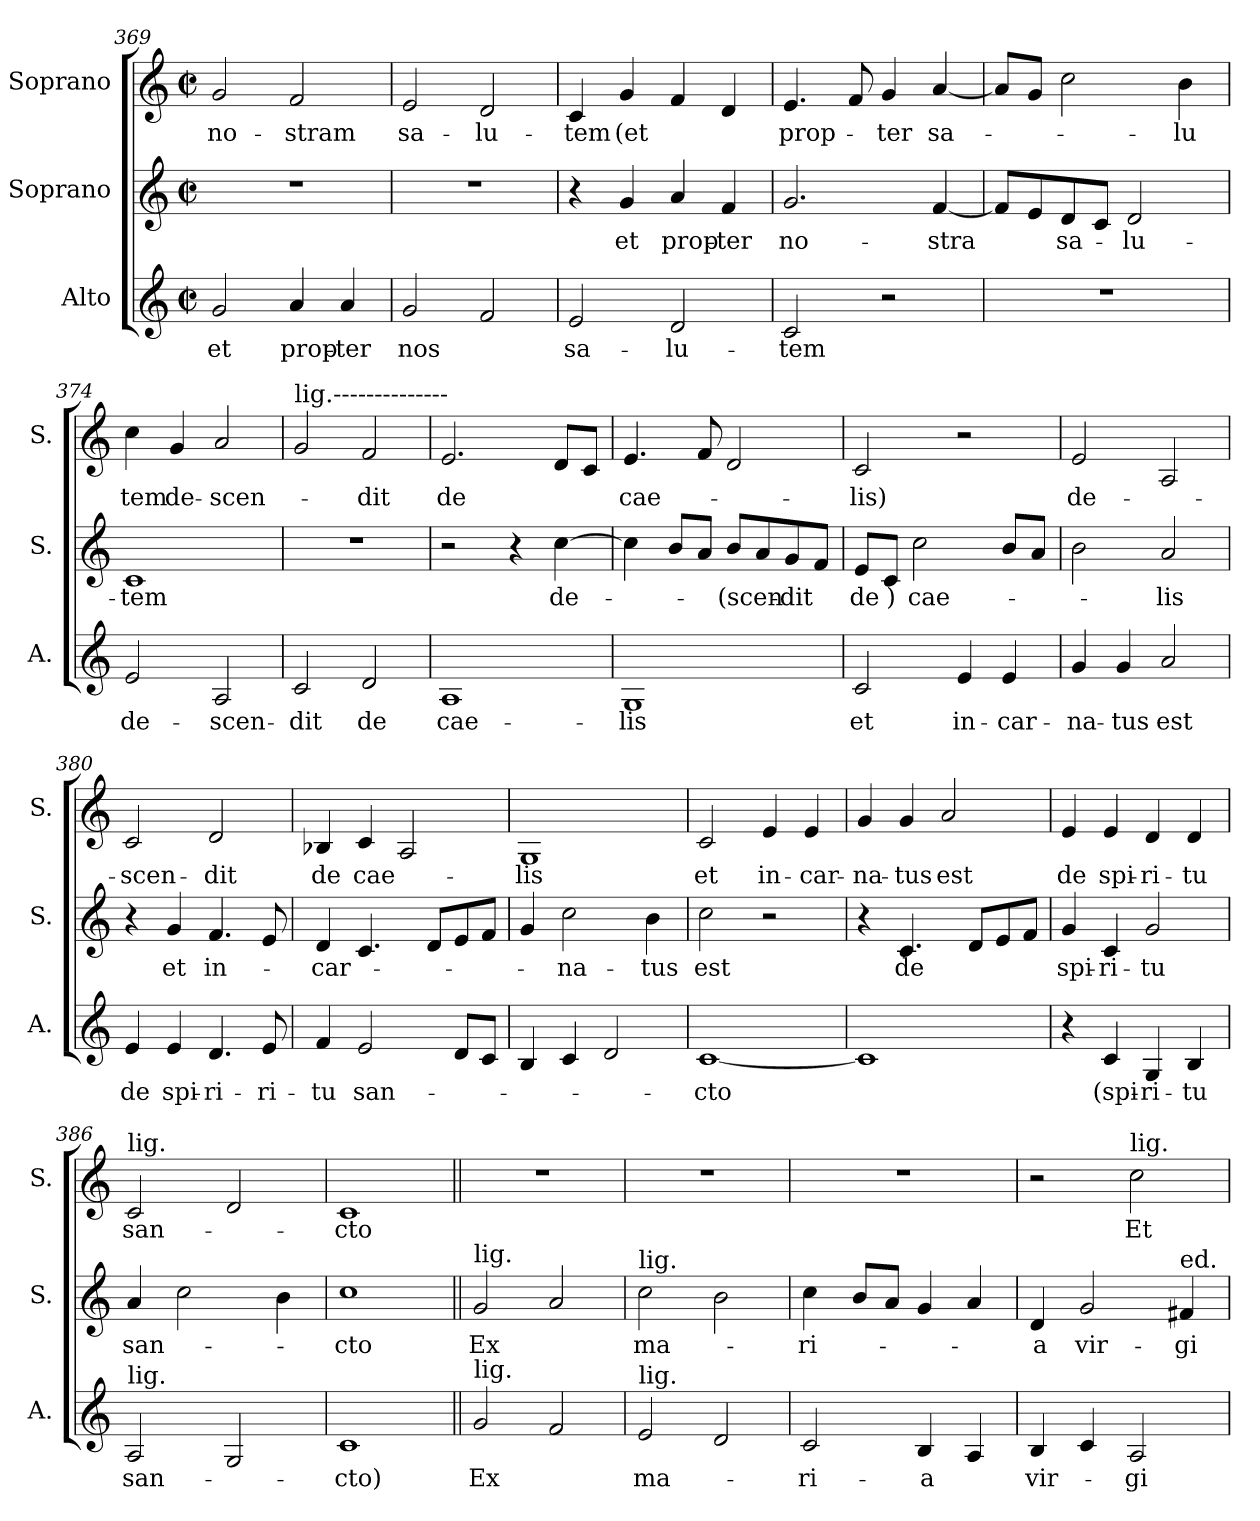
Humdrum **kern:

**kern	**text	**kern	**text	**kern	**text
*part3	*part3	*part2	*part2	*part1	*part1
*staff3	*staff3	*staff2	*staff2	*staff1	*staff1
*I"Alto	*	*I"Soprano	*	*I"Soprano	*
*I'A.	*	*I'S.	*	*I'S.	*
*clefG2	*	*clefG2	*	*clefG2	*
*k[]	*	*k[]	*	*k[]	*
*M2/2	*	*M2/2	*	*M2/2	*
*met(c|)	*	*met(c|)	*	*met(c|)	*
=369	=369	=369	=369	=369	=369
!	!LO:LY:b	!	!	!	!LO:LY:b
2g/	et	1r	.	2g/	no-
!	!LO:LY:b	!	!	!	!LO:LY:b
4a/	prop-	.	.	2f/	-stram
!	!LO:LY:b	!	!	!	!
4a/	-ter	.	.	.	.
=370	=370	=370	=370	=370	=370
!	!LO:LY:b	!	!	!	!LO:LY:b
2g/	nos	1r	.	2e/	sa-
!	!	!	!	!	!LO:LY:b
2f/	.	.	.	2d/	-lu-
=371	=371	=371	=371	=371	=371
!	!LO:LY:b	!	!	!	!LO:LY:b
2e/	sa-	4r	.	4c/	-tem
!	!	!	!LO:LY:b	!	!LO:LY:b
.	.	4g/	et	4g/	(et
!	!LO:LY:b	!	!LO:LY:b	!	!
2d/	-lu-	4a/	prop-	4f/	.
!	!	!	!LO:LY:b	!	!
.	.	4f/	-ter	4d/	.
=372	=372	=372	=372	=372	=372
!	!LO:LY:b	!	!LO:LY:b	!	!LO:LY:b
2c/	-tem	2.g/	no-	4.e/	prop-
.	.	.	.	8f/	.
!	!	!	!	!	!LO:LY:b
2r	.	.	.	4g/	ter
!	!	!	!LO:LY:b	!	!LO:LY:b
.	.	[4f/	-stra	[4a/	sa-
=373	=373	=373	=373	=373	=373
1r	.	8f/L]	.	8a/L]	.
.	.	8e/	.	8g/J	.
!	!	!	!LO:LY:b	!	!
.	.	8d/	sa-	2cc\	.
.	.	8c/J	.	.	.
!	!	!	!LO:LY:b	!	!
.	.	2d/	-lu-	.	.
!	!	!	!	!	!LO:LY:b
.	.	.	.	4b\	-lu
=374	=374	=374	=374	=374	=374
!	!LO:LY:b	!	!LO:LY:b	!	!LO:LY:b
2e/	de-	1c	-tem	4cc\	tem
!	!	!	!	!	!LO:LY:b
.	.	.	.	4g/	de-
!	!LO:LY:b	!	!	!	!LO:LY:b
2A/	-scen-	.	.	2a/	-scen-
=375	=375	=375	=375	=375	=375
!	!	!	!	!LO:TX:a:t=lig.--------------	!
!	!LO:LY:b	!	!	!	!
2c/	-dit	1r	.	2g/	.
!	!LO:LY:b	!	!	!	!LO:LY:b
2d/	de	.	.	2f/	-dit
=376	=376	=376	=376	=376	=376
!	!LO:LY:b	!	!	!	!LO:LY:b
1A	cae-	2r	.	2.e/	de
.	.	4r	.	.	.
!	!	!	!LO:LY:b	!	!
.	.	[4cc\	de-	8d/L	.
.	.	.	.	8c/J	.
=377	=377	=377	=377	=377	=377
!	!LO:LY:b	!	!	!	!LO:LY:b
1G	-lis	4cc\]	.	4.e/	cae-
.	.	8b/L	.	.	.
.	.	8a/J	.	8f/	.
!	!	!	!LO:LY:b	!	!
.	.	8b/L	-(scen-	2d/	.
.	.	8a/	.	.	.
!	!	!	!LO:LY:b	!	!
.	.	8g/	-dit	.	.
.	.	8f/J	.	.	.
=378	=378	=378	=378	=378	=378
!	!LO:LY:b	!	!LO:LY:b	!	!LO:LY:b
2c/	et	8e/L	-de	2c/	-lis)
!	!	!	!LO:LY:b	!	!
.	.	8c/J	)	.	.
!	!	!	!LO:LY:b	!	!
.	.	2cc\	cae-	.	.
!	!LO:LY:b	!	!	!	!
4e/	in-	.	.	2r	.
!	!LO:LY:b	!	!	!	!
4e/	-car-	8b/L	.	.	.
.	.	8a/J	.	.	.
=379	=379	=379	=379	=379	=379
!	!LO:LY:b	!	!	!	!LO:LY:b
4g/	-na-	2b\	.	2e/	de-
!	!LO:LY:b	!	!	!	!
4g/	-tus	.	.	.	.
!	!LO:LY:b	!	!LO:LY:b	!	!
2a/	est	2a/	-lis	2A/	.
=380	=380	=380	=380	=380	=380
!	!LO:LY:b	!	!	!	!LO:LY:b
4e/	de	4r	.	2c/	-scen-
!	!LO:LY:b	!	!LO:LY:b	!	!
4e/	spi-	4g/	et	.	.
!	!LO:LY:b	!	!LO:LY:b	!	!LO:LY:b
4.d/	-ri-	4.f/	in-	2d/	-dit
!	!LO:LY:b	!	!	!	!
8e/	ri-	8e/	.	.	.
=381	=381	=381	=381	=381	=381
!	!LO:LY:b	!	!LO:LY:b	!	!LO:LY:b
4f/	-tu	4d/	-car-	4B-X/	de
!	!LO:LY:b	!	!	!	!LO:LY:b
2e/	san-	4.c/	.	4c/	cae-
.	.	.	.	2A/	.
.	.	8d/L	.	.	.
8d/L	.	8e/	.	.	.
8c/J	.	8f/J	.	.	.
=382	=382	=382	=382	=382	=382
!	!	!	!	!	!LO:LY:b
4B/	.	4g/	.	1G	-lis
!	!	!	!LO:LY:b	!	!
4c/	.	2cc\	-na-	.	.
2d/	.	.	.	.	.
!	!	!	!LO:LY:b	!	!
.	.	4b\	-tus	.	.
=383	=383	=383	=383	=383	=383
!	!LO:LY:b	!	!LO:LY:b	!	!LO:LY:b
[1c	-cto	2cc\	est	2c/	et
!	!	!	!	!	!LO:LY:b
.	.	2r	.	4e/	in-
!	!	!	!	!	!LO:LY:b
.	.	.	.	4e/	-car-
=384	=384	=384	=384	=384	=384
!	!	!	!	!	!LO:LY:b
1c]	.	4r	.	4g/	-na-
!	!	!	!LO:LY:b	!	!LO:LY:b
.	.	4.c/	-de	4g/	-tus
!	!	!	!	!	!LO:LY:b
.	.	.	.	2a/	est
.	.	8d/L	.	.	.
.	.	8e/	.	.	.
.	.	8f/J	.	.	.
=385	=385	=385	=385	=385	=385
!	!	!	!LO:LY:b	!	!LO:LY:b
4r	.	4g/	spi-	4e/	de
!	!LO:LY:b	!	!LO:LY:b	!	!LO:LY:b
4c/	(spi-	4c/	-ri-	4e/	spi-
!	!LO:LY:b	!	!LO:LY:b	!	!LO:LY:b
4G/	-ri-	2g/	-tu	4d/	-ri-
!	!LO:LY:b	!	!	!	!LO:LY:b
4B/	-tu	.	.	4d/	-tu
=386	=386	=386	=386	=386	=386
!	!	!	!	!LO:TX:a:t=lig.	!
!LO:TX:a:t=lig.	!	!	!	!	!
!	!LO:LY:b	!	!LO:LY:b	!	!LO:LY:b
2A/	san-	4a/	san-	2c/	san-
.	.	2cc\	.	.	.
2G/	.	.	.	2d/	.
.	.	4b\	.	.	.
=387	=387	=387	=387	=387	=387
!	!LO:LY:b	!	!LO:LY:b	!	!LO:LY:b
1c	-cto)	1cc	-cto	1c	-cto
=388||	=388||	=388||	=388||	=388||	=388||
!	!	!LO:TX:a:t=lig.	!	!	!
!LO:TX:a:t=lig.	!	!	!	!	!
!	!LO:LY:b	!	!LO:LY:b	!	!
2g/	-Ex	2g/	-Ex	1r	.
2f/	.	2a/	.	.	.
=389	=389	=389	=389	=389	=389
!	!	!LO:TX:a:t=lig.	!	!	!
!LO:TX:a:t=lig.	!	!	!	!	!
!	!LO:LY:b	!	!LO:LY:b	!	!
2e/	ma-	2cc\	ma-	1r	.
2d/	.	2b\	.	.	.
=390	=390	=390	=390	=390	=390
!	!LO:LY:b	!	!LO:LY:b	!	!
2c/	-ri-	4cc\	-ri-	1r	.
.	.	8b/L	.	.	.
.	.	8a/J	.	.	.
!	!LO:LY:b	!	!	!	!
4B/	-a	4g/	.	.	.
4A/	.	4a/	.	.	.
=391	=391	=391	=391	=391	=391
!	!LO:LY:b	!	!LO:LY:b	!	!
4B/	vir-	4d/	-a	2r	.
!	!	!	!LO:LY:b	!	!
4c/	.	2g/	vir-	.	.
!	!	!	!	!LO:TX:a:t=lig.	!
!	!LO:LY:b	!	!	!	!LO:LY:b
2A/	-gi-	.	.	2cc\	-Et
!	!	!LO:TX:a:t=ed.	!	!	!
!	!	!	!LO:LY:b	!	!
.	.	4f#X/	-gi-	.	.
=	=	=	=	=	=
*-	*-	*-	*-	*-	*-
